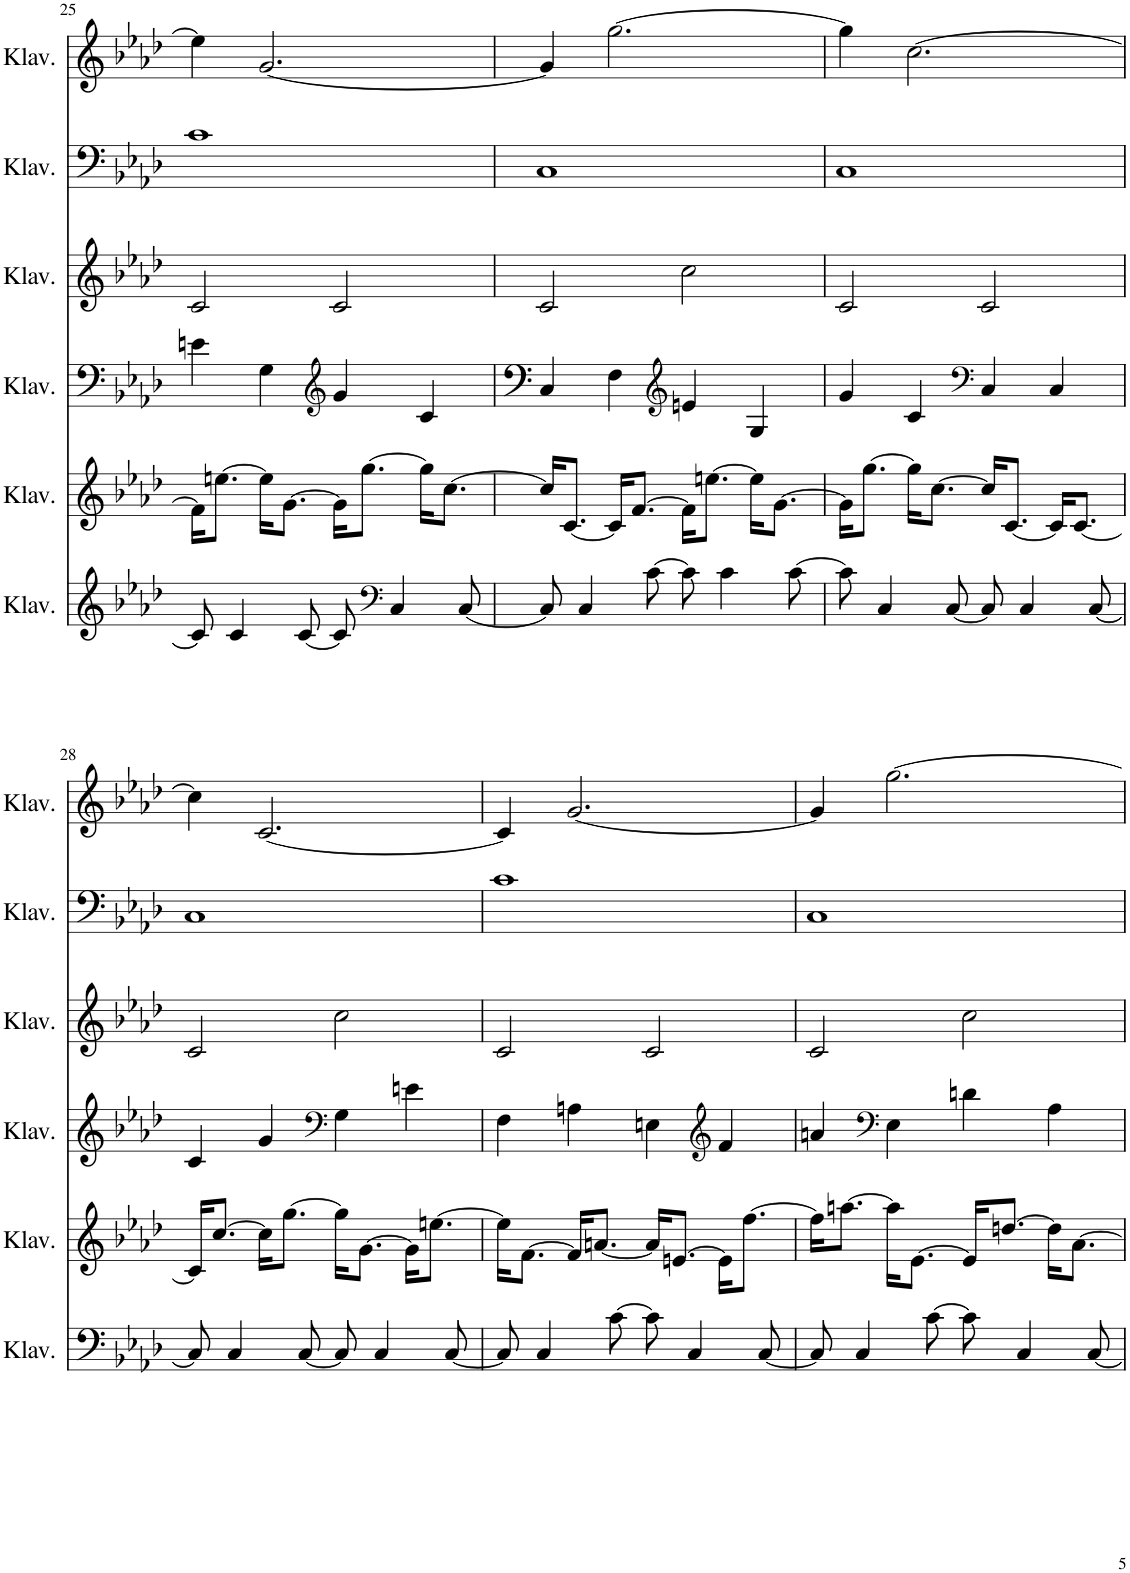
**kern	**kern	**kern	**kern	**kern	**kern
*part6	*part5	*part4	*part3	*part2	*part1
*staff6	*staff5	*staff4	*staff3	*staff2	*staff1
*I"Klavier	*I"Klavier	*I"Klavier	*I"Klavier	*I"Klavier	*I"Klavier
*I'Klav.	*I'Klav.	*I'Klav.	*I'Klav.	*I'Klav.	*I'Klav.
!!LO:PB:g=z
*clefG2	*clefG2	*clefG2	*clefG2	*clefF4	*clefG2
*k[b-e-a-d-]	*k[b-e-a-d-]	*k[b-e-a-d-]	*k[b-e-a-d-]	*k[b-e-a-d-]	*k[b-e-a-d-]
*M4/4	*M4/4	*M4/4	*M4/4	*M4/4	*M4/4
=25	=25	=25	=25	=25	=25
8c/]	16f\KL]	4en\	2c/	1c	4een\]
.	[8.een\J	.	.	.	.
4c/	.	.	.	.	.
.	16ee\KL]	4G\	.	.	[2.g/
.	[8.g\J	.	.	.	.
[8c/	.	.	.	.	.
*	*	*clefG2	*	*	*
8c/]	16g\KL]	4g/	2c/	.	.
.	[8.gg\J	.	.	.	.
*clefF4	*	*	*	*	*
4C/	.	.	.	.	.
.	16gg\KL]	4c/	.	.	.
.	[8.cc\J	.	.	.	.
[8C/	.	.	.	.	.
=26	=26	=26	=26	=26	=26
8C/]	16cc/KL]	4C/	2c/	1C	4g/]
.	[8.c/J	.	.	.	.
4C/	.	.	.	.	.
.	16c/KL]	4F\	.	.	[2.gg\
.	[8.f/J	.	.	.	.
[8c\	.	.	.	.	.
*	*	*clefG2	*	*	*
8c\]	16f\KL]	4en/	2cc\	.	.
.	[8.een\J	.	.	.	.
4c\	.	.	.	.	.
.	16ee\KL]	4G/	.	.	.
.	[8.g\J	.	.	.	.
[8c\	.	.	.	.	.
=27	=27	=27	=27	=27	=27
8c\]	16g\KL]	4g/	2c/	1C	4gg\]
.	[8.gg\J	.	.	.	.
4C/	.	.	.	.	.
.	16gg\KL]	4c/	.	.	[2.cc\
.	[8.cc\J	.	.	.	.
[8C/	.	.	.	.	.
*	*	*clefF4	*	*	*
8C/]	16cc/KL]	4C/	2c/	.	.
.	[8.c/J	.	.	.	.
4C/	.	.	.	.	.
.	16c/KL]	4C/	.	.	.
.	[8.c/J	.	.	.	.
[8C/	.	.	.	.	.
!!LO:LB:g=z
=28	=28	=28	=28	=28	=28
8C/]	16c/KL]	4c/	2c/	1C	4cc\]
.	[8.cc/J	.	.	.	.
4C/	.	.	.	.	.
.	16cc\KL]	4g/	.	.	[2.c/
.	[8.gg\J	.	.	.	.
[8C/	.	.	.	.	.
*	*	*clefF4	*	*	*
8C/]	16gg\KL]	4G\	2cc\	.	.
.	[8.g\J	.	.	.	.
4C/	.	.	.	.	.
.	16g\KL]	4en\	.	.	.
.	[8.een\J	.	.	.	.
[8C/	.	.	.	.	.
=29	=29	=29	=29	=29	=29
8C/]	16ee\KL]	4F\	2c/	1c	4c/]
.	[8.f\J	.	.	.	.
4C/	.	.	.	.	.
.	16f/KL]	4An\	.	.	[2.g/
.	[8.an/J	.	.	.	.
[8c\	.	.	.	.	.
8c\]	16a/KL]	4En\	2c/	.	.
.	[8.en/J	.	.	.	.
4C/	.	.	.	.	.
*	*	*clefG2	*	*	*
.	16e\KL]	4f/	.	.	.
.	[8.ff\J	.	.	.	.
[8C/	.	.	.	.	.
=30	=30	=30	=30	=30	=30
8C/]	16ff\KL]	4an/	2c/	1C	4g/]
.	[8.aan\J	.	.	.	.
4C/	.	.	.	.	.
*	*	*clefF4	*	*	*
.	16aa\KL]	4E-\	.	.	[2.gg\
.	[8.e-\J	.	.	.	.
[8c\	.	.	.	.	.
8c\]	16e-/KL]	4dn\	2cc\	.	.
.	[8.ddn/J	.	.	.	.
4C/	.	.	.	.	.
.	16dd\KL]	4A-\	.	.	.
.	[8.a-\J	.	.	.	.
[8C/	.	.	.	.	.
=	=	=	=	=	=
*-	*-	*-	*-	*-	*-
